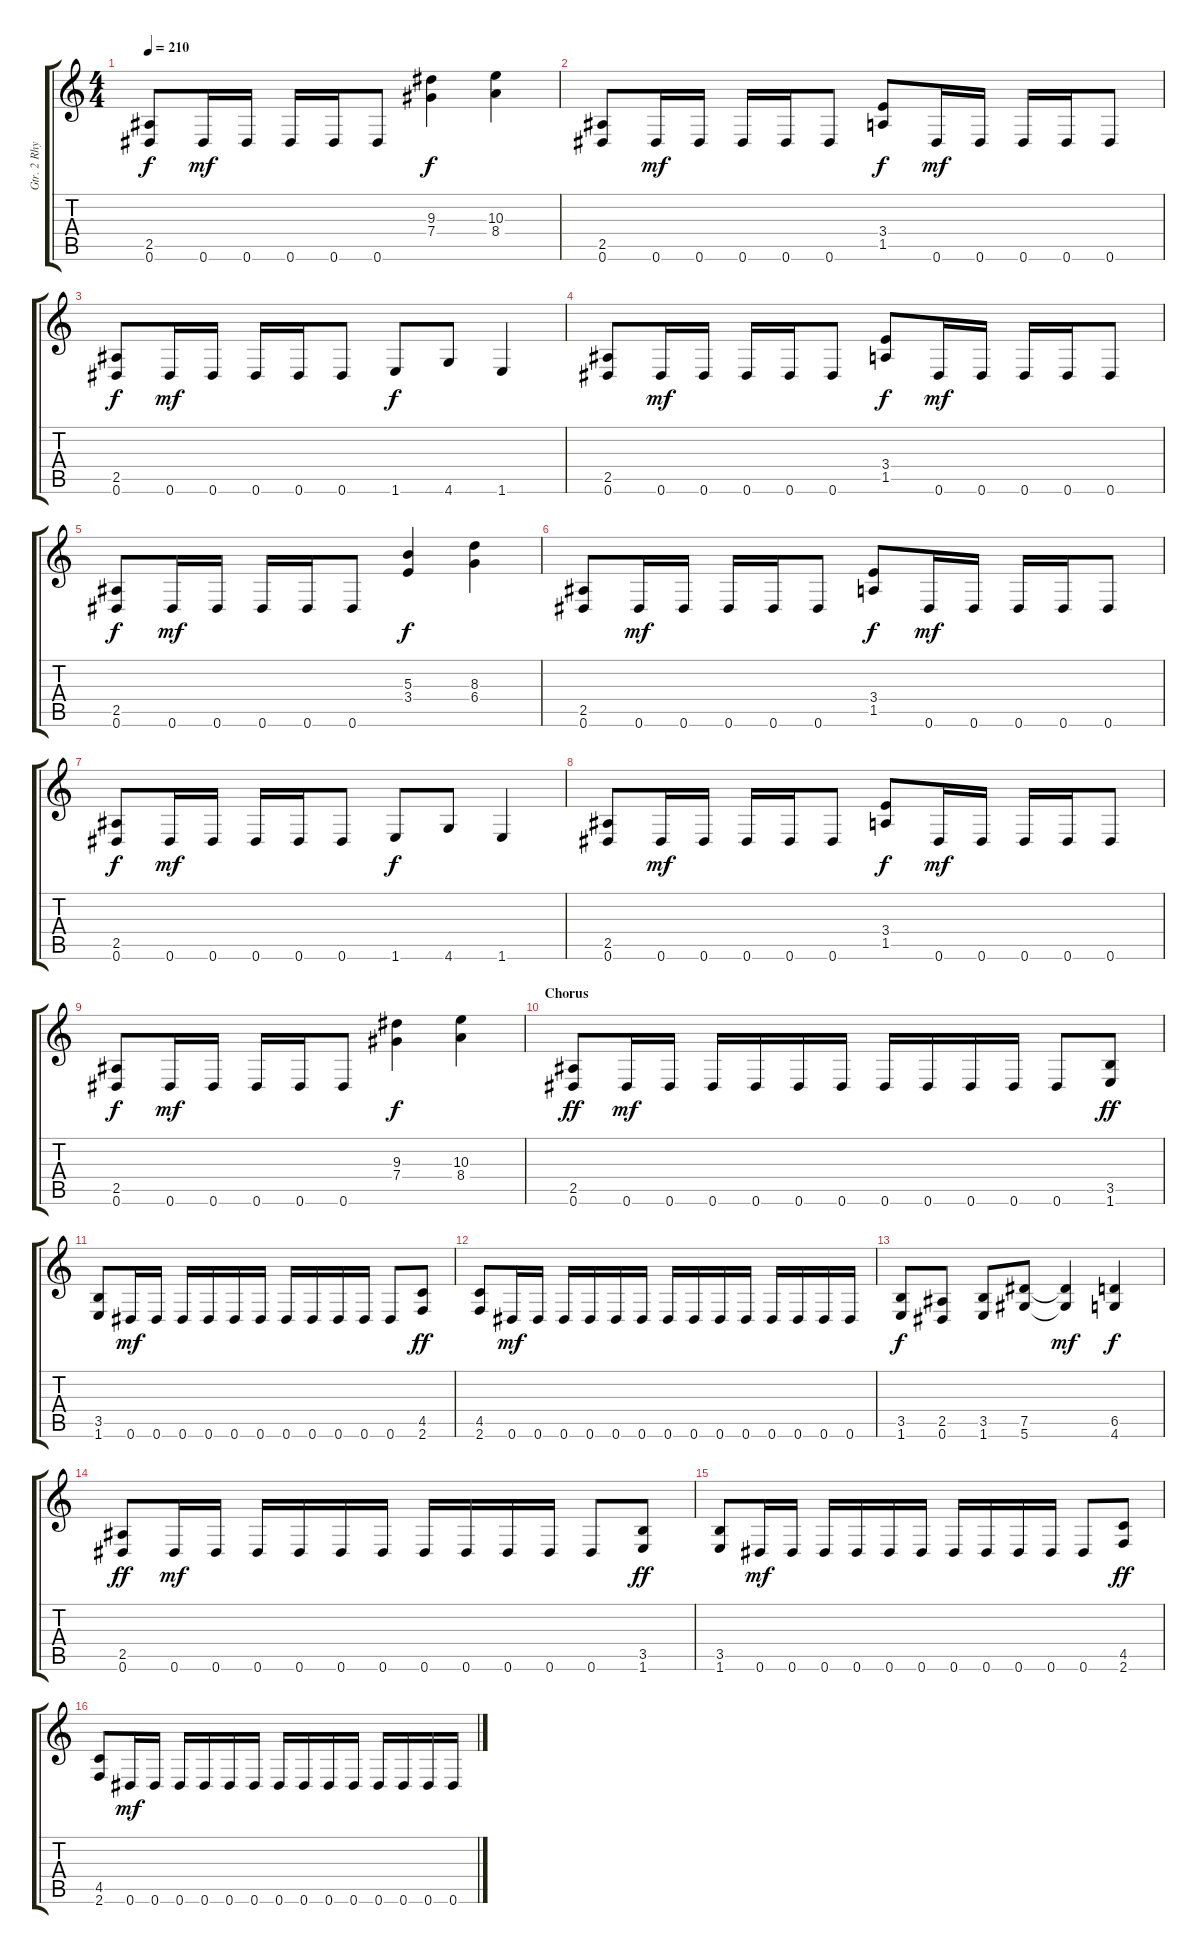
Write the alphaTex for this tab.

\track ("Gtr. 2 Rhytm" "Gtr. 2 Rhy") {instrument overdrivenguitar}
\staff {score tabs}
\tuning (Eb4 Bb3 Gb3 Db3 Ab2 Eb2) {hide}
\ts (4 4)
\tempo 210
\clef g2
\ks c
(2.5 0.6).8{dy f} 0.6.16{dy mf} 0.6.16 0.6.16 0.6.16 0.6.8 (9.3 7.4).4{dy f} (10.3 8.4).4 |
(2.5 0.6).8 0.6.16{dy mf} 0.6.16 0.6.16 0.6.16 0.6.8 (3.4 1.5).8{dy f} 0.6.16{dy mf} 0.6.16 0.6.16 0.6.16 0.6.8 |
(2.5 0.6).8{dy f} 0.6.16{dy mf} 0.6.16 0.6.16 0.6.16 0.6.8 1.6.8{dy f} 4.6.8 1.6.4 |
(2.5 0.6).8 0.6.16{dy mf} 0.6.16 0.6.16 0.6.16 0.6.8 (3.4 1.5).8{dy f} 0.6.16{dy mf} 0.6.16 0.6.16 0.6.16 0.6.8 |
(2.5 0.6).8{dy f} 0.6.16{dy mf} 0.6.16 0.6.16 0.6.16 0.6.8 (5.3 3.4).4{dy f} (8.3 6.4).4 |
(2.5 0.6).8 0.6.16{dy mf} 0.6.16 0.6.16 0.6.16 0.6.8 (3.4 1.5).8{dy f} 0.6.16{dy mf} 0.6.16 0.6.16 0.6.16 0.6.8 |
(2.5 0.6).8{dy f} 0.6.16{dy mf} 0.6.16 0.6.16 0.6.16 0.6.8 1.6.8{dy f} 4.6.8 1.6.4 |
(2.5 0.6).8 0.6.16{dy mf} 0.6.16 0.6.16 0.6.16 0.6.8 (3.4 1.5).8{dy f} 0.6.16{dy mf} 0.6.16 0.6.16 0.6.16 0.6.8 |
(2.5 0.6).8{dy f} 0.6.16{dy mf} 0.6.16 0.6.16 0.6.16 0.6.8 (9.3 7.4).4{dy f} (10.3 8.4).4 |
\section ("" "Chorus")
(2.5 0.6).8{dy ff} 0.6.16{dy mf} 0.6.16 0.6.16 0.6.16 0.6.16 0.6.16 0.6.16 0.6.16 0.6.16 0.6.16 0.6.8 (3.5 1.6).8{dy ff} |
(3.5 1.6).8 0.6.16{dy mf} 0.6.16 0.6.16 0.6.16 0.6.16 0.6.16 0.6.16 0.6.16 0.6.16 0.6.16 0.6.8 (4.5 2.6).8{dy ff} |
(4.5 2.6).8 0.6.16{dy mf} 0.6.16 0.6.16 0.6.16 0.6.16 0.6.16 0.6.16 0.6.16 0.6.16 0.6.16 0.6.16 0.6.16 0.6.16 0.6.16 |
(3.5 1.6).8{dy f} (2.5 0.6).8 (3.5 1.6).8 (7.5 5.6).8 (7.5{t} 5.6{t}).4{dy mf} (6.5 4.6).4{dy f} |
(2.5 0.6).8{dy ff} 0.6.16{dy mf} 0.6.16 0.6.16 0.6.16 0.6.16 0.6.16 0.6.16 0.6.16 0.6.16 0.6.16 0.6.8 (3.5 1.6).8{dy ff} |
(3.5 1.6).8 0.6.16{dy mf} 0.6.16 0.6.16 0.6.16 0.6.16 0.6.16 0.6.16 0.6.16 0.6.16 0.6.16 0.6.8 (4.5 2.6).8{dy ff} |
(4.5 2.6).8 0.6.16{dy mf} 0.6.16 0.6.16 0.6.16 0.6.16 0.6.16 0.6.16 0.6.16 0.6.16 0.6.16 0.6.16 0.6.16 0.6.16 0.6.16
